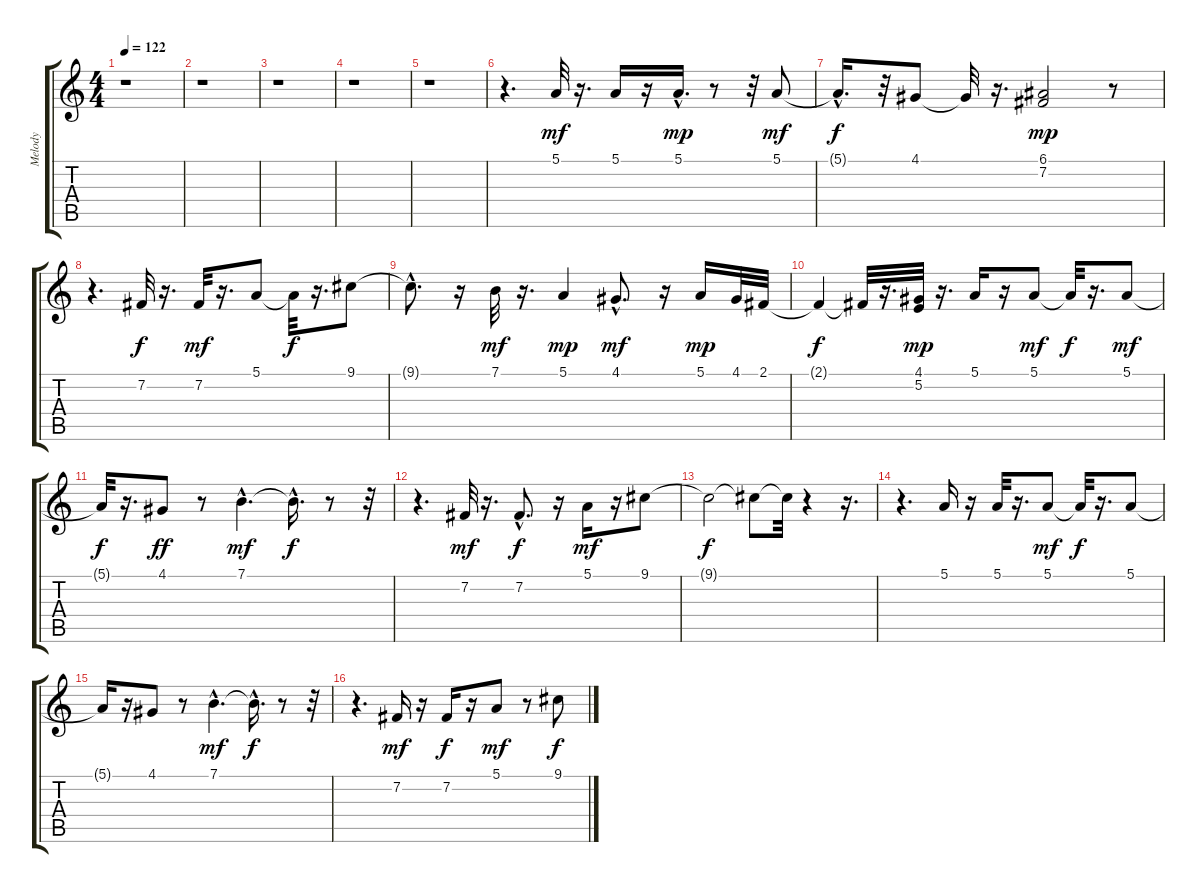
\track ("Melody" "Melody") {instrument panflute}
\staff {score tabs}
\tuning (E4 B3 G3 D3 A2 E2) {hide}
\ts (4 4)
\tempo 122
\clef g2
\ks c
r.1{dy f} |
r.1 |
r.1 |
r.1 |
r.1 |
r.4{d} 5.1.32{dy mf} r.16{d} 5.1.16 r.16 5.1{hac}.16{d dy mp} r.8 r.32 5.1.8{dy mf} |
5.1{hac t}.16{d dy f} r.32 4.1.8 4.1{t}.32 r.16{d} (6.1 7.2).2{dy mp} r.8 |
r.4{d} 7.2.32{dy f} r.16{d} 7.2.32{dy mf} r.16{d} 5.1.8 5.1{t}.32{dy f} r.16{d} 9.1.8 |
9.1{hac t}.8{d} r.16 7.1.32{dy mf} r.16{d} 5.1.4{dy mp} 4.1{hac}.8{d dy mf} r.16 5.1.16{dy mp} 4.1.32 2.1.32 |
2.1{t}.4{dy f} 2.1{t}.32 r.16{d} (4.1 5.2).32{dy mp} r.16{d} 5.1.16 r.16 5.1.8{dy mf} 5.1{t}.32{dy f} r.16{d} 5.1.8{dy mf} |
5.1{t}.32{dy f} r.16{d} 4.1.8{dy ff} r.8 7.1{hac}.4{d dy mf} 7.1{hac t}.16{d dy f} r.8 r.32 |
r.4{d} 7.2.32{dy mf} r.16{d} 7.2{hac}.8{d dy f} r.16 5.1.16{dy mf} r.16 9.1.8 |
9.1{t}.2{dy f} 9.1{t}.8 9.1{t}.32 r.4 r.16{d} |
r.4{d} 5.1.16 r.16 5.1.32 r.16{d} 5.1.8{dy mf} 5.1{t}.32{dy f} r.16{d} 5.1.8 |
5.1{t}.16 r.16 4.1.8 r.8 7.1{hac}.4{d dy mf} 7.1{hac t}.16{d dy f} r.8 r.32 |
r.4{d} 7.2.16{dy mf} r.16 7.2.16{dy f} r.16 5.1.8{dy mf} r.8 9.1.8{dy f}
